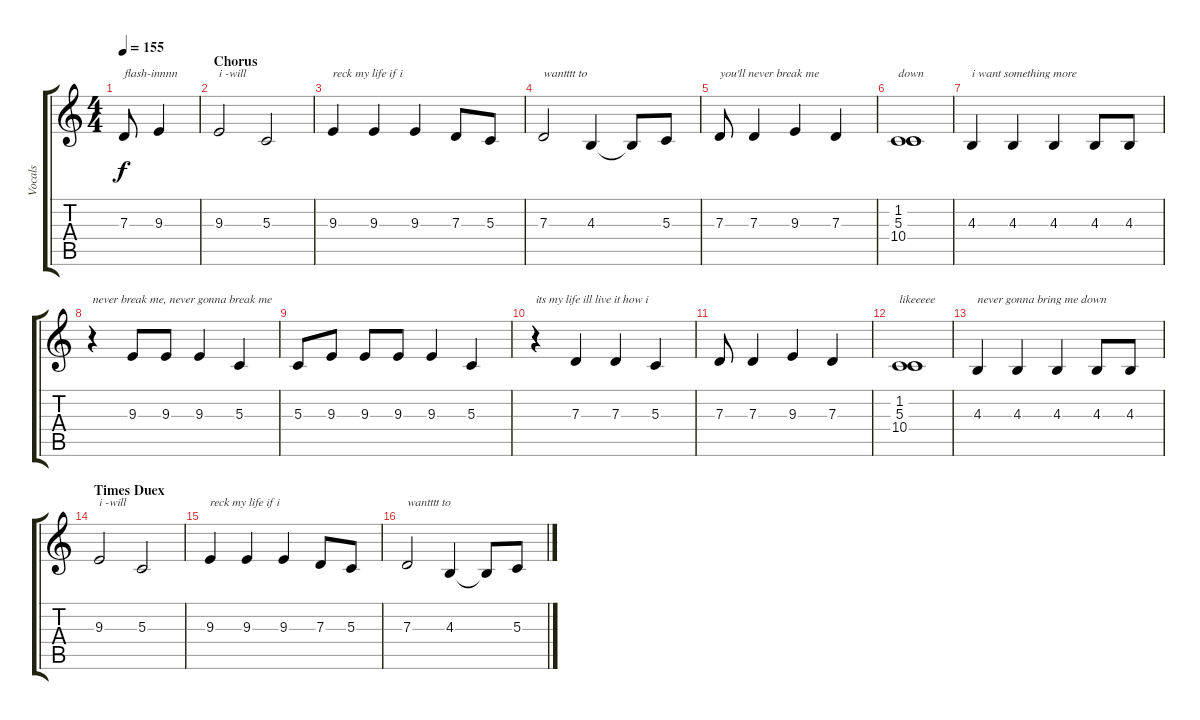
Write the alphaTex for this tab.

\track ("Vocals" "Vocals") {instrument synthbrass1}
\staff {score tabs}
\tuning (E4 B3 G3 D3 A2 E2) {hide}
\ts (4 4)
\tempo 155
\clef g2
\ks c
7.3.8{txt "flash-innnn" dy f} 9.3.4 |
\section ("" "Chorus")
9.3.2{txt "i -will"} 5.3.2 |
9.3.4{txt "reck my life if i "} 9.3.4 9.3.4 7.3.8 5.3.8 |
7.3.2{txt "wantttt to"} 4.3.4 4.3{t}.8 5.3.8 |
7.3.8{txt "you'll never break me"} 7.3.4 9.3.4 7.3.4 |
(1.2 5.3 10.4).1{txt "down"} |
4.3.4{txt "i want something more"} 4.3.4 4.3.4 4.3.8 4.3.8 |
r.4{txt "never break me, never gonna break me"} 9.3.8 9.3.8 9.3.4 5.3.4 |
5.3.8 9.3.8 9.3.8 9.3.8 9.3.4 5.3.4 |
r.4{txt "its my life ill live it how i "} 7.3.4 7.3.4 5.3.4 |
7.3.8 7.3.4 9.3.4 7.3.4 |
(1.2 5.3 10.4).1{txt "likeeeee"} |
4.3.4{txt "never gonna bring me down"} 4.3.4 4.3.4 4.3.8 4.3.8 |
\section ("" "Times Duex")
9.3.2{txt "i -will"} 5.3.2 |
9.3.4{txt "reck my life if i "} 9.3.4 9.3.4 7.3.8 5.3.8 |
7.3.2{txt "wantttt to"} 4.3.4 4.3{t}.8 5.3.8
